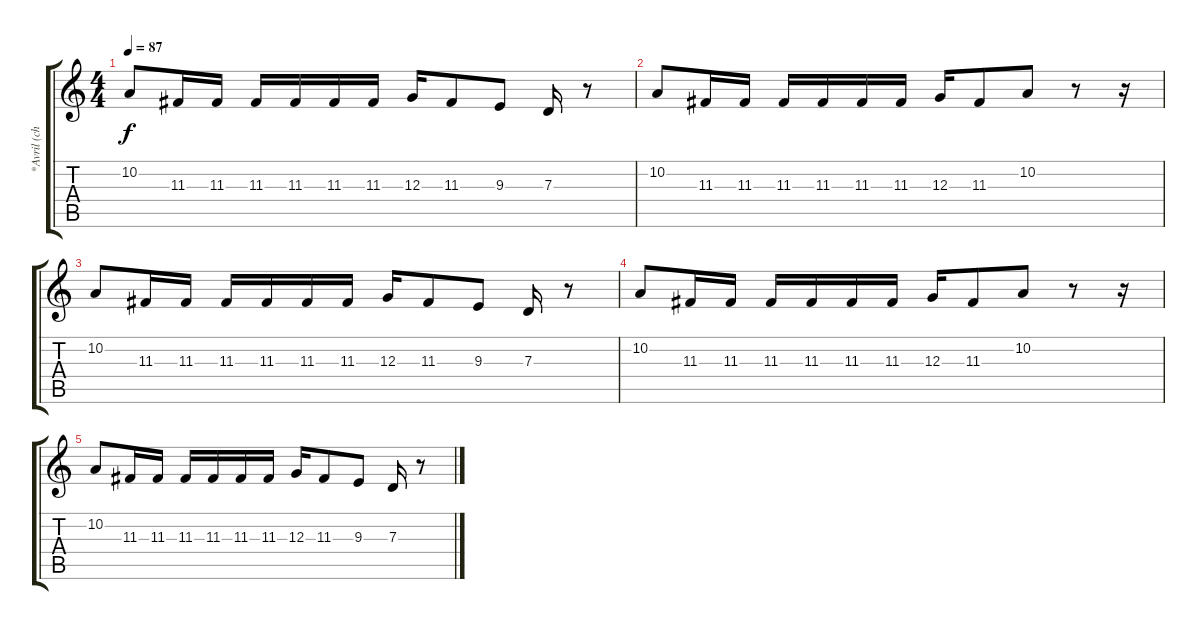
\track ("*Avril (chorus)" "*Avril (ch") {instrument acousticgrandpiano}
\staff {score tabs}
\tuning (E4 B3 G3 D3 A2 E2) {hide}
\ts (4 4)
\tempo 87
\clef g2
\ks c
10.2.8{dy f} 11.3.16 11.3.16 11.3.16 11.3.16 11.3.16 11.3.16 12.3.16 11.3.8 9.3.8 7.3.16 r.8 |
10.2.8 11.3.16 11.3.16 11.3.16 11.3.16 11.3.16 11.3.16 12.3.16 11.3.8 10.2.8 r.8 r.16 |
10.2.8 11.3.16 11.3.16 11.3.16 11.3.16 11.3.16 11.3.16 12.3.16 11.3.8 9.3.8 7.3.16 r.8 |
10.2.8 11.3.16 11.3.16 11.3.16 11.3.16 11.3.16 11.3.16 12.3.16 11.3.8 10.2.8 r.8 r.16 |
10.2.8 11.3.16 11.3.16 11.3.16 11.3.16 11.3.16 11.3.16 12.3.16 11.3.8 9.3.8 7.3.16 r.8
